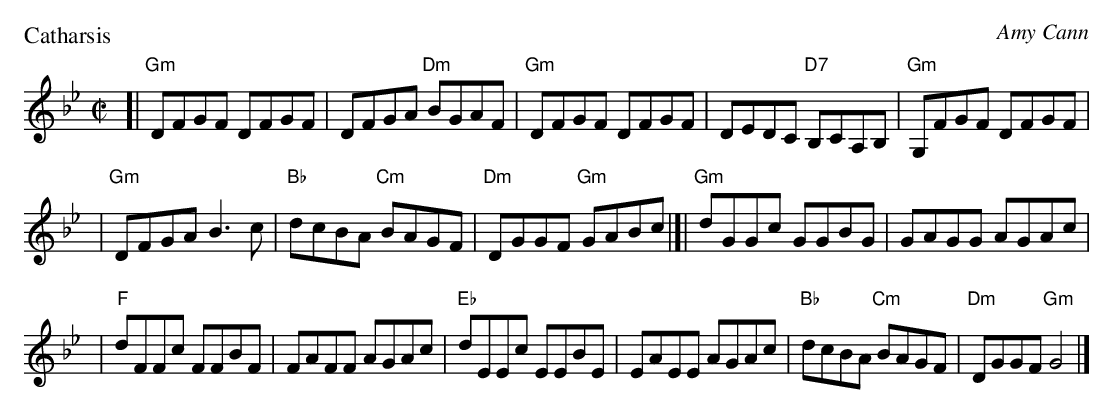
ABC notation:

X:1
M: C|
L: 1/8
P: Catharsis
C: Amy Cann
K: Gm
[| "Gm"DFGF DFGF | DFGA "Dm"BGAF | "Gm"DFGF DFGF | DEDC "D7"B,CA,B, | "Gm"G,FGF DFGF |
| "Gm"DFGA B3c | "Bb"dcBA "Cm"BAGF | "Dm"DGGF "Gm"GABc |]| "Gm"dGGc GGBG | GAGG AGAc |
| "F"dFFc FFBF | FAFF AGAc | "Eb"dEEc EEBE | EAEE AGAc | "Bb"dcBA "Cm"BAGF | "Dm"DGGF "Gm"G4 |]
